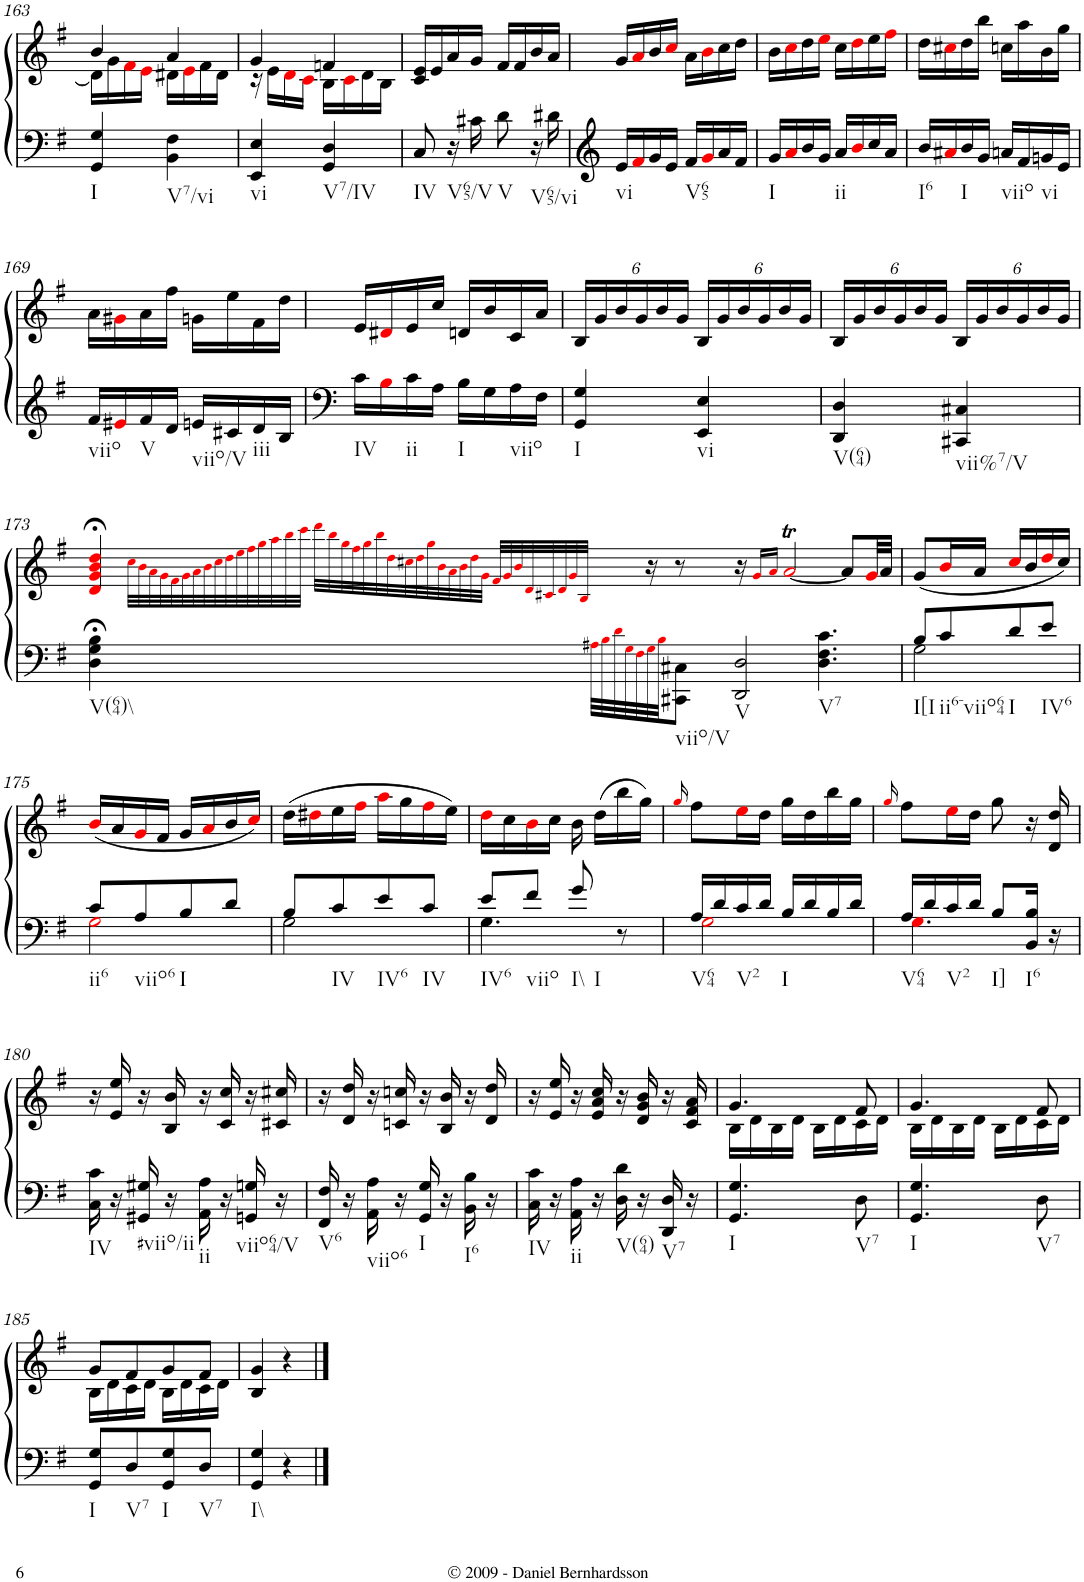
**kern	**kern
*part1	*part1
*staff2	*staff1
*I"Piano	*
*I'Pno.	*
!!LO:PB:g=z
*clefF4	*clefG2
*k[f#]	*k[f#]
*G:	*G:
*M2/4	*M2/4
=163	=163
*	*^
!LO:TX:b:t=I	!	!
4GG/ 4G/	4b/	16d\LL]
.	.	16g\
.	.	16f#i\
.	.	16ei\JJ
!LO:TX:b:t=V7/vi	!	!
4BB\ 4F#\	4a/	16d#X\LL
.	.	16ei\
.	.	16f#\
.	.	16d#\JJ
=164	=164	=164
!LO:TX:b:t=vi	!	!
4EE/ 4E/	4g/	16r
.	.	16e\LL
.	.	16di\
.	.	16ci\JJ
!LO:TX:b:t=V7/IV	!	!
4GG/ 4D/	4fn/	16B\LL
.	.	16ci\
.	.	16d\
.	.	16B\JJ
=165	=165	=165
!LO:TX:b:t=IV	!	!
*	*v	*v
8C/	16c/ 16e/LL
.	16e/
!LO:TX:b:t=V65/V	!
16r	16a/
16c#X\	16g/JJ
!LO:TX:b:t=V	!
8d\	16f#/LL
.	16f#/
!LO:TX:b:t=V65/vi	!
16r	16b/
16d#X\	16a/JJ
=166	=166
!LO:TX:b:t=vi	!
16e/LL	16g/LL
16f#i/	16ai/
16g/	16b/
16e/JJ	16cci/JJ
!LO:TX:b:t=V65	!
16f#/LL	16a\LL
16gi/	16bi\
16a/	16cc\
16f#/JJ	16dd\JJ
=167	=167
!LO:TX:b:t=I	!
16g/LL	16b\LL
16ai/	16cci\
16b/	16dd\
16g/JJ	16eei\JJ
!LO:TX:b:t=ii	!
16a/LL	16cc\LL
16bi/	16ddi\
16cc/	16ee\
16a/JJ	16ff#i\JJ
=168	=168
!LO:TX:b:t=I6	!
16b/LL	16dd\LL
16a#Xi/	16cc#Xi\
!LO:TX:b:t=I	!
16b/	16dd\
16g/JJ	16bb\JJ
!LO:TX:b:t=viio	!
16an/LL	16ccn\LL
16f#/	16aa\
!LO:TX:b:t=vi	!
16gn/	16b\
16e/JJ	16gg\JJ
!!LO:LB:g=z
=169	=169
!LO:TX:b:t=viio	!
16f#/LL	16a\LL
16e#Xi/	16g#Xi\
!LO:TX:b:t=V	!
16f#/	16a\
16d/JJ	16ff#\JJ
!LO:TX:b:t=viio/V	!
16en/LL	16gn\LL
16c#X/	16ee\
!LO:TX:b:t=iii	!
16d/	16f#\
16B/JJ	16dd\JJ
=170	=170
!LO:TX:b:t=IV	!
16c\LL	16e/LL
16Bi\	16d#Xi/
!LO:TX:b:t=ii	!
16c\	16e/
16A\JJ	16cc/JJ
!LO:TX:b:t=I	!
16B\LL	16dn/LL
16G\	16b/
!LO:TX:b:t=viio	!
16A\	16c/
16F#\JJ	16a/JJ
=171	=171
*	*Xbrackettup
!LO:TX:b:t=I	!
4GG/ 4G/	24B/LL
.	24g/
.	24b/
.	24g/
.	24b/
.	24g/JJ
!LO:TX:b:t=vi	!
4EE/ 4E/	24B/LL
.	24g/
.	24b/
.	24g/
.	24b/
.	24g/JJ
=172	=172
!LO:TX:b:t=V(64)	!
4DD/ 4D/	24B/LL
.	24g/
.	24b/
.	24g/
.	24b/
.	24g/JJ
!LO:TX:b:t=vii%7/V	!
4CC#X/ 4C#X/	24B/LL
.	24g/
.	24b/
.	24g/
.	24b/
.	24g/JJ
!!LO:LB:g=z
=173	=173
!LO:TX:b:t=V(64)\\	!
4D\;< 4G\;< 4B\;<	4di/;< 4gi/;< 4bi/;< 4ddi/;<
4ryy	32cc!i\LLL
.	32b!i\
.	32a!i\
.	32g!i\
.	32f#!i\
.	32g!i\
.	32a!i\
.	32b!i\
2ryy	32cc!i\
.	32dd!i\
.	32ee!i\
.	32ff#!i\
.	32gg!i\
.	32aa!i\
.	32bb!i\
.	32ccc!i\JJJ
.	32ddd!i\LLL
.	32bb!i\
.	32gg!i\
.	32ff#!i\
.	32gg!i\
.	32bb!i\
.	32dd!i\
.	32cc#X!i\
4ryy	32dd!i\
.	32gg!i\
.	32b!i\
.	32a!i\
.	32b!i\
.	32dd!i\
.	32g!i\JJJ
.	32f#!i/LLL
8ryy	32g!i/
.	32b!i/
.	32d!i/
.	32c#X!i/
16ryy	32d!i/
.	32g!i/
32ryy	32B!i/JJJ
32A#X!i\LLL	32ryy
32B!i\	8ryy
32d!i\	.
32G!i\	.
32F#!i\	.
32G!i\	16r
32B!i\JJ	.
!LO:TX:b:t=viio/V	!
8CC#X\ 8C#X\J	8r
!LO:TX:b:t=V	!
2DD/ 2D/	16r
.	16g!i/LL
.	16a!i/JJ
.	[<2aTi/
!LO:TX:b:t=V7	!
4.D\ 4.F#\ 4.c\	.
.	8a/L]
.	32gi/LL
.	32a/JJJ
=174	=174
*^	*
!LO:TX:b:t=I[I	!	!
8B/L	2G\	(8g/L
!LO:TX:b:t=ii6-viio64	!	!
8c/	.	16bi/L
.	.	16a/JJ
!LO:TX:b:t=I	!	!
8d/	.	16cci/LL
.	.	16b/
!LO:TX:b:t=IV6	!	!
8e/J	.	16ddi/
.	.	16cc/JJ)
!!LO:LB:g=z
=175	=175	=175
!LO:TX:b:t=ii6	!	!
8c/L	2Gi\	(16bi/LL
.	.	16a/
!LO:TX:b:t=viio6	!	!
8A/	.	16gi/
.	.	16f#/JJ
!LO:TX:b:t=I	!	!
8B/	.	16g/LL
.	.	16ai/
8d/J	.	16b/
.	.	16cci/JJ)
=176	=176	=176
8B/L	2G\	(16dd\LL
.	.	16dd#Xi\
!LO:TX:b:t=IV	!	!
8c/	.	16ee\
.	.	16ff#i\JJ
!LO:TX:b:t=IV6	!	!
8e/	.	16aai\LL
.	.	16gg\
!LO:TX:b:t=IV	!	!
8c/J	.	16ff#i\
.	.	16ee\JJ)
=177	=177	=177
!LO:TX:b:t=IV6	!	!
8e/L	4.G\	16ddi\LL
.	.	16cc\
!LO:TX:b:t=viio	!	!
8f#/J	.	16bi\
.	.	16cc\JJ
!LO:TX:b:t=I\\	!	!
!LO:TX:b:t=I	!	!
8g/	.	16b\
.	.	(16dd\LL
8r	8ryy	16bb\
.	.	16gg\JJ)
=178	=178	=178
.	.	16qggi/
!LO:TX:b:t=V64	!	!
16A/LL	2Gi\	8ff#\L
16d/	.	.
!LO:TX:b:t=V2	!	!
16c/	.	16eei\L
16d/JJ	.	16dd\JJ
!LO:TX:b:t=I	!	!
16B/LL	.	16gg\LL
16d/	.	16dd\
16B/	.	16bb\
16d/JJ	.	16gg\JJ
=179	=179	=179
.	.	16qggi/
!LO:TX:b:t=V64	!	!
16A/LL	4.Gi\	8ff#\L
16d/	.	.
!LO:TX:b:t=V2	!	!
16c/	.	16eei\L
16d/JJ	.	16dd\JJ
!LO:TX:b:t=I]	!	!
8B/L	.	8gg\
!LO:TX:b:t=I6	!	!
16BB/ 16B/Jk	8ryy	16r
16r	.	16d/ 16dd/
*v	*v	*
!!LO:LB:g=z
=180	=180
!LO:TX:b:t=IV	!
16C\ 16c\	16r
16r	16e/ 16ee/
!LO:TX:b:t=#viio/ii	!
16GG#X/ 16G#X/	16r
16r	16B/ 16b/
!LO:TX:b:t=ii	!
16AA\ 16A\	16r
16r	16c/ 16cc/
!LO:TX:b:t=viio64/V	!
16GGn/ 16Gn/	16r
16r	16c#X/ 16cc#X/
=181	=181
!LO:TX:b:t=V6	!
16FF#/ 16F#/	16r
16r	16d/ 16dd/
!LO:TX:b:t=viio6	!
16AA\ 16A\	16r
16r	16cn/ 16ccn/
!LO:TX:b:t=I	!
16GG/ 16G/	16r
16r	16B/ 16b/
!LO:TX:b:t=I6	!
16BB\ 16B\	16r
16r	16d/ 16dd/
=182	=182
!LO:TX:b:t=IV	!
16C\ 16c\	16r
16r	16e/ 16ee/
!LO:TX:b:t=ii	!
16AA\ 16A\	16r
16r	16e/ 16a/ 16cc/
!LO:TX:b:t=V(64)	!
16D\ 16d\	16r
16r	16d/ 16g/ 16b/
!LO:TX:b:t=V7	!
16DD/ 16D/	16r
16r	16c/ 16f#/ 16a/
=183	=183
*	*^
!LO:TX:b:t=I	!	!
4.GG/ 4.G/	4.g/	16B\LL
.	.	16d\
.	.	16B\
.	.	16d\JJ
.	.	16B\LL
.	.	16d\
!LO:TX:b:t=V7	!	!
8D\	8f#/	16c\
.	.	16d\JJ
=184	=184	=184
!LO:TX:b:t=I	!	!
4.GG/ 4.G/	4.g/	16B\LL
.	.	16d\
.	.	16B\
.	.	16d\JJ
.	.	16B\LL
.	.	16d\
!LO:TX:b:t=V7	!	!
8D\	8f#/	16c\
.	.	16d\JJ
!!LO:LB:g=z	!!
=185	=185	=185
!LO:TX:b:t=I	!	!
8GG/ 8G/L	8g/L	16B\LL
.	.	16d\
!LO:TX:b:t=V7	!	!
8D/	8f#/	16c\
.	.	16d\JJ
!LO:TX:b:t=I	!	!
8GG/ 8G/	8g/	16B\LL
.	.	16d\
!LO:TX:b:t=V7	!	!
8D/J	8f#/J	16c\
.	.	16d\JJ
=186	=186	=186
!LO:TX:b:t=I\\	!	!
*	*v	*v
4GG/ 4G/	4B/ 4g/
4r	4r
==	==
*-	*-
